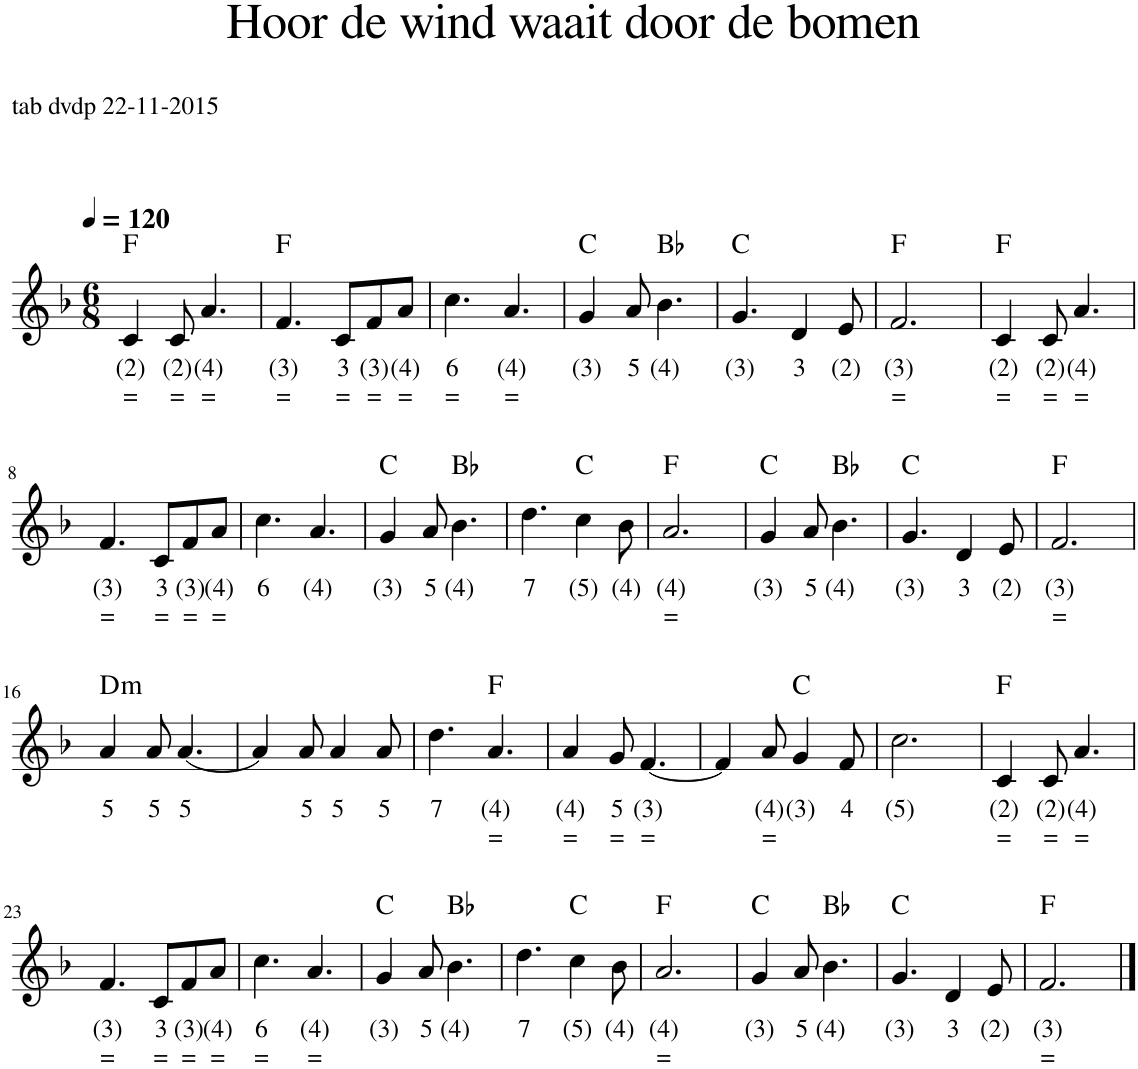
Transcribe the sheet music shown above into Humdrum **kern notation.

**kern	**text	**text	**harte
*part1	*part1	*part1	*part1
*staff1	*staff1	*staff1	*
*I"Stem	*	*	*
*I'Stem	*	*	*
*clefG2	*	*	*
*k[b-]	*	*	*
*M6/8	*	*	*
*MM120	*	*	*
=1	=1	=1	=1
!	!LO:LY:b	!LO:LY:b	!
4c/	(2)	=	F:maj
!	!LO:LY:b	!LO:LY:b	!
8c/	(2)	=	.
!	!LO:LY:b	!LO:LY:b	!
4.a/	(4)	=	.
=2	=2	=2	=2
!	!LO:LY:b	!LO:LY:b	!
4.f/	(3)	=	F:maj
!	!LO:LY:b	!LO:LY:b	!
8c/L	3	=	.
!	!LO:LY:b	!LO:LY:b	!
8f/	(3)	=	.
!	!LO:LY:b	!LO:LY:b	!
8a/J	(4)	=	.
=3	=3	=3	=3
!	!LO:LY:b	!LO:LY:b	!
4.cc\	6	=	.
!	!LO:LY:b	!LO:LY:b	!
4.a/	(4)	=	.
=4	=4	=4	=4
!	!LO:LY:b	!	!
4g/	(3)	.	C:maj
!	!LO:LY:b	!	!
8a/	5	.	.
!	!LO:LY:b	!	!
4.b-\	(4)	.	Bb:maj
=5	=5	=5	=5
!	!LO:LY:b	!	!
4.g/	(3)	.	C:maj
!	!LO:LY:b	!	!
4d/	3	.	.
!	!LO:LY:b	!	!
8e/	(2)	.	.
=6	=6	=6	=6
!	!LO:LY:b	!LO:LY:b	!
2.f/	(3)	=	F:maj
=7	=7	=7	=7
!	!LO:LY:b	!LO:LY:b	!
4c/	(2)	=	F:maj
!	!LO:LY:b	!LO:LY:b	!
8c/	(2)	=	.
!	!LO:LY:b	!LO:LY:b	!
4.a/	(4)	=	.
!!LO:LB:g=z
=8	=8	=8	=8
!	!LO:LY:b	!LO:LY:b	!
4.f/	(3)	=	.
!	!LO:LY:b	!LO:LY:b	!
8c/L	3	=	.
!	!LO:LY:b	!LO:LY:b	!
8f/	(3)	=	.
!	!LO:LY:b	!LO:LY:b	!
8a/J	(4)	=	.
=9	=9	=9	=9
!	!LO:LY:b	!	!
4.cc\	6	.	.
!	!LO:LY:b	!	!
4.a/	(4)	.	.
=10	=10	=10	=10
!	!LO:LY:b	!	!
4g/	(3)	.	C:maj
!	!LO:LY:b	!	!
8a/	5	.	.
!	!LO:LY:b	!	!
4.b-\	(4)	.	Bb:maj
=11	=11	=11	=11
!	!LO:LY:b	!	!
4.dd\	7	.	.
!	!LO:LY:b	!	!
4cc\	(5)	.	C:maj
!	!LO:LY:b	!	!
8b-\	(4)	.	.
=12	=12	=12	=12
!	!LO:LY:b	!LO:LY:b	!
2.a/	(4)	=	F:maj
=13	=13	=13	=13
!	!LO:LY:b	!	!
4g/	(3)	.	C:maj
!	!LO:LY:b	!	!
8a/	5	.	.
!	!LO:LY:b	!	!
4.b-\	(4)	.	Bb:maj
=14	=14	=14	=14
!	!LO:LY:b	!	!
4.g/	(3)	.	C:maj
!	!LO:LY:b	!	!
4d/	3	.	.
!	!LO:LY:b	!	!
8e/	(2)	.	.
=15	=15	=15	=15
!	!LO:LY:b	!LO:LY:b	!
2.f/	(3)	=	F:maj
!!LO:LB:g=z
=16	=16	=16	=16
!	!LO:LY:b	!	!LO:H:kt=m
4a/	5	.	D:min
!	!LO:LY:b	!	!
8a/	5	.	.
!	!LO:LY:b	!	!
[4.a/	5	.	.
=17	=17	=17	=17
4a/]	.	.	.
!	!LO:LY:b	!	!
8a/	5	.	.
!	!LO:LY:b	!	!
4a/	5	.	.
!	!LO:LY:b	!	!
8a/	5	.	.
=18	=18	=18	=18
!	!LO:LY:b	!	!
4.dd\	7	.	.
!	!LO:LY:b	!LO:LY:b	!
4.a/	(4)	=	F:maj
=19	=19	=19	=19
!	!LO:LY:b	!LO:LY:b	!
4a/	(4)	=	.
!	!LO:LY:b	!LO:LY:b	!
8g/	5	=	.
!	!LO:LY:b	!LO:LY:b	!
[4.f/	(3)	=	.
=20	=20	=20	=20
4f/]	.	.	.
!	!LO:LY:b	!LO:LY:b	!
8a/	(4)	=	.
!	!LO:LY:b	!	!
4g/	(3)	.	C:maj
!	!LO:LY:b	!	!
8f/	4	.	.
=21	=21	=21	=21
!	!LO:LY:b	!	!
2.cc\	(5)	.	.
=22	=22	=22	=22
!	!LO:LY:b	!LO:LY:b	!
4c/	(2)	=	F:maj
!	!LO:LY:b	!LO:LY:b	!
8c/	(2)	=	.
!	!LO:LY:b	!LO:LY:b	!
4.a/	(4)	=	.
!!LO:LB:g=z
=23	=23	=23	=23
!	!LO:LY:b	!LO:LY:b	!
4.f/	(3)	=	.
!	!LO:LY:b	!LO:LY:b	!
8c/L	3	=	.
!	!LO:LY:b	!LO:LY:b	!
8f/	(3)	=	.
!	!LO:LY:b	!LO:LY:b	!
8a/J	(4)	=	.
=24	=24	=24	=24
!	!LO:LY:b	!LO:LY:b	!
4.cc\	6	=	.
!	!LO:LY:b	!LO:LY:b	!
4.a/	(4)	=	.
=25	=25	=25	=25
!	!LO:LY:b	!	!
4g/	(3)	.	C:maj
!	!LO:LY:b	!	!
8a/	5	.	.
!	!LO:LY:b	!	!
4.b-\	(4)	.	Bb:maj
=26	=26	=26	=26
!	!LO:LY:b	!	!
4.dd\	7	.	.
!	!LO:LY:b	!	!
4cc\	(5)	.	C:maj
!	!LO:LY:b	!	!
8b-\	(4)	.	.
=27	=27	=27	=27
!	!LO:LY:b	!LO:LY:b	!
2.a/	(4)	=	F:maj
=28	=28	=28	=28
!	!LO:LY:b	!	!
4g/	(3)	.	C:maj
!	!LO:LY:b	!	!
8a/	5	.	.
!	!LO:LY:b	!	!
4.b-\	(4)	.	Bb:maj
=29	=29	=29	=29
!	!LO:LY:b	!	!
4.g/	(3)	.	C:maj
!	!LO:LY:b	!	!
4d/	3	.	.
!	!LO:LY:b	!	!
8e/	(2)	.	.
=30	=30	=30	=30
!	!LO:LY:b	!LO:LY:b	!
2.f/	(3)	=	F:maj
==	==	==	==
*-	*-	*-	*-
